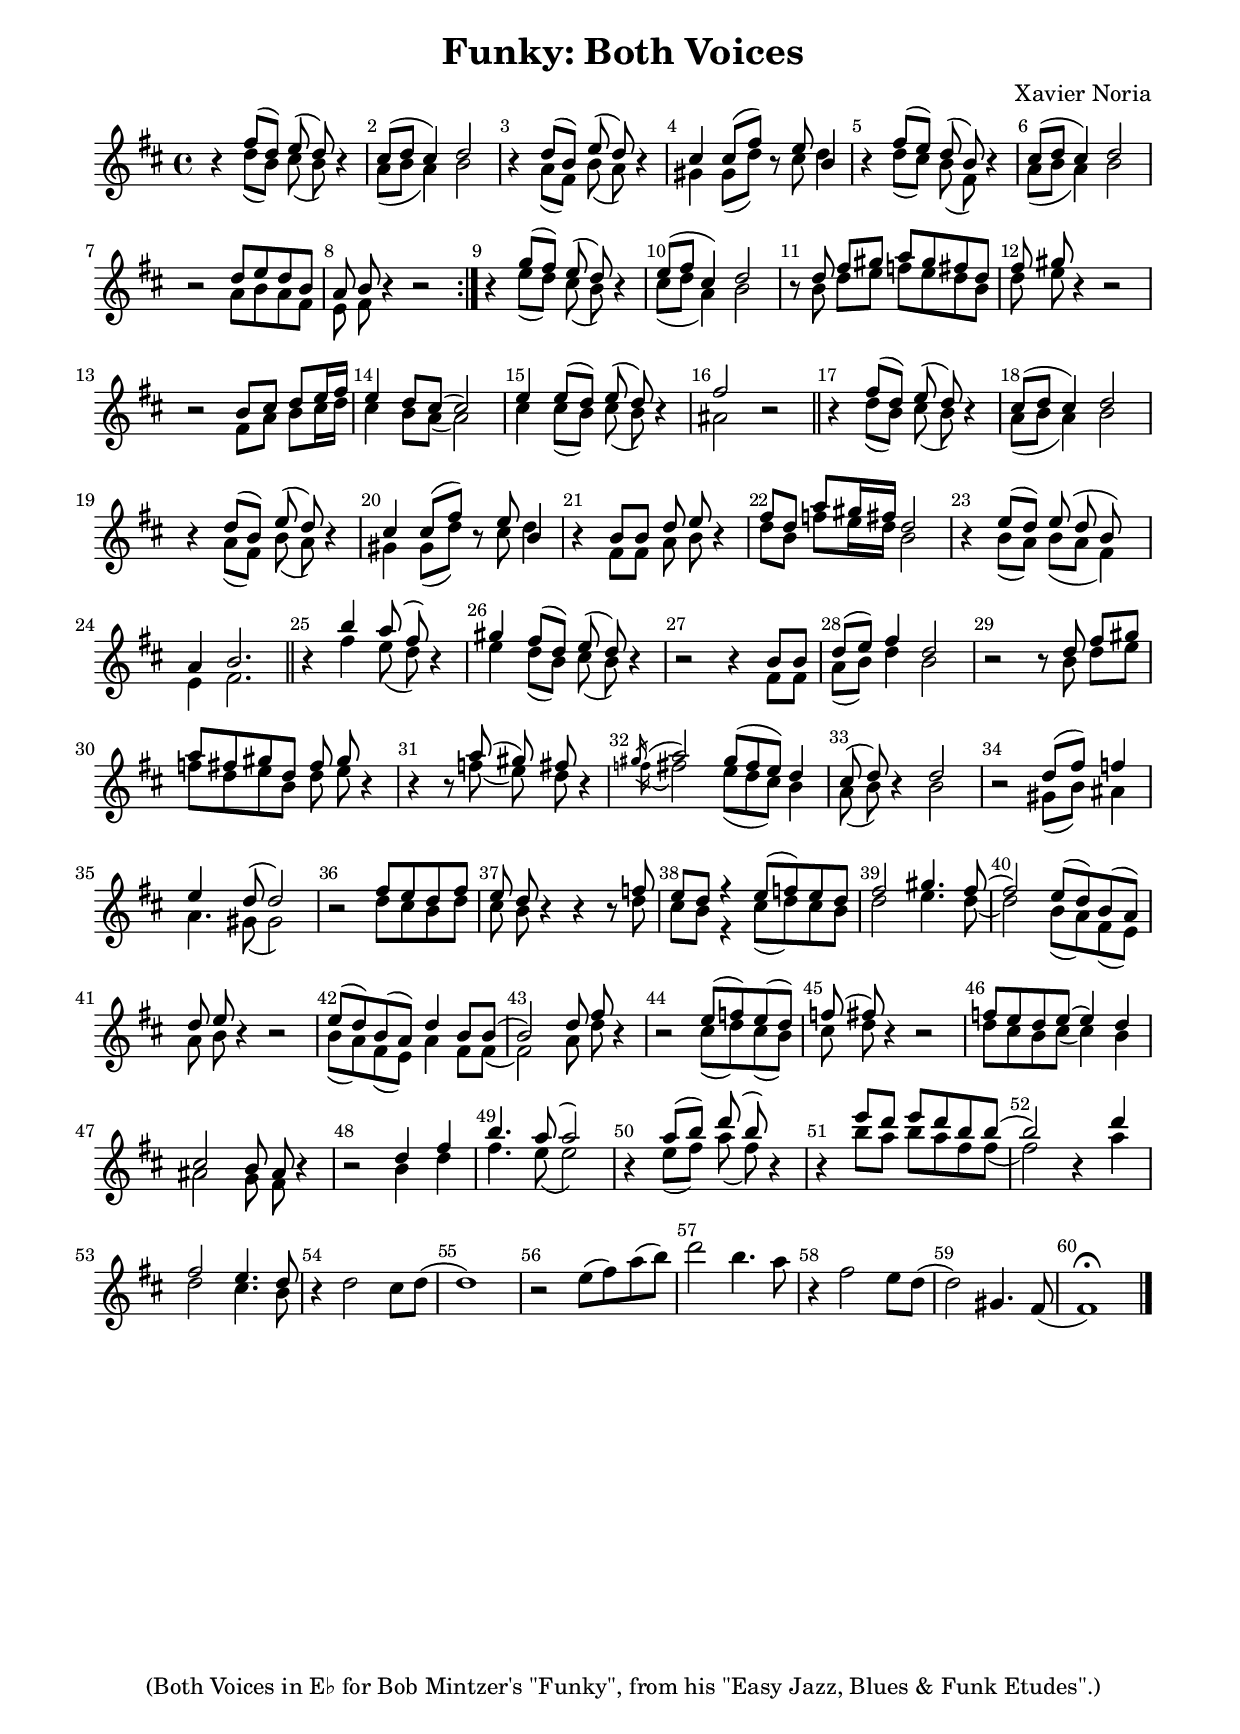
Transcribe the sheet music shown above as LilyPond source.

\version "2.16.1"

\include "../shared/common.ly"

\header {
  title    = "Funky: Both Voices"
  composer = "Xavier Noria"
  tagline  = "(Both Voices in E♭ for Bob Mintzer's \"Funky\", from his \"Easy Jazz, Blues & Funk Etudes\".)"
}

melody = \relative c'' {
  \clef treble
  \key d \major
  \time 4/4
  
  \repeat volta 2 {
    % 1
    r4 << fs8( \\ d8( >> << d8) \\ b8) >> << e8( \\ cs8( >> << d8) \\ b8) >> r4 |

    % 2
    << cs8( \\ a8( >> << d8 \\ b >> << cs4) \\ a) >> << d2 \\ b >> |

    % 3
    r4 << d8( \\ a8( >> << b8) \\ fs8) >> << e'8( \\ b8( >> << d8) \\ a) >> r4 |

    % 4
    << cs4 \\ gs4 >> << cs8( \\ gs8( >> << fs'8) \\ d8) >> r8 << e8 \\ cs8 >> << b4 \\ d4>> |

    % 5
    r4 << fs8( \\ d8( >> << e8) \\ cs8) >> << d8( \\ b8( >> << b8) \\ fs8) >> r4 |

    % 6
    << cs'8( \\ a8( >> << d8 \\ b8 >> << cs4) \\ a4) >> << d2 \\ b2 >> |

    % 7
    r2 << d8 \\ a8 >> << e'8 \\ b8 >> << d8 \\ a8 >> << b8 \\ fs8 >> |

    % 8
    << a8 \\ e8 >> << b'8 \\ fs8 >> r4 r2 |
  }

  % ---------------------------------------------------------------------------

  % 9
  r4 << g'8( \\ e8( >> << fs8) \\ d8) >> << e8( \\ cs8( >> << d8) \\ b8) >> r4 |

  % 10
  << e8( \\ cs8( >> << fs8 \\ d >> << cs4) \\ a4) >> << d2 \\ b >> |

  % 11
  r8 << d8 \\ b8 >> << fs'8[ \\ d8[ >> << gs8] \\ e8] >> << a8 \\ f8 >> << gs8 \\ e8 >> << fs8 \\ d8 >> << d8 \\ b8 >> |

  % 12
  << fs'8 \\ d8 >>  << gs8 \\ e8 >> r4 r2 |

  % 13
  r2 << b8 \\ fs8 >> << cs'8 \\ a8 >>  << d8 \\ b8 >> << e16 \\ cs16 >> << fs16 \\ d16 >> |

  % 14
  << e4 \\ cs4 >> << d8 \\ b8 >> << cs8( \\ a8( >>  << cs2) \\ a2) >> |

  % 15
  << e'4 \\ cs4 >> << e8( \\ cs8( >> << d8) \\ b8) >> << e8( \\ cs8( >> << d8) \\ b8) >> r4 |

  % 16
  << fs'2 \\ as,2 >> r2 \bar "||"

  % ---------------------------------------------------------------------------

  % 17
  r4 << fs'8( \\ d8( >> << d8) \\ b8) >> << e8( \\ cs8( >> << d8) \\ b8) >> r4 |

  % 18
  << cs8( \\ a8( >> << d8 \\ b >> << cs4) \\ a) >> << d2 \\ b >> |

  % 19
  r4 << d8( \\ a8( >> << b8) \\ fs8) >> << e'8( \\ b8( >> << d8) \\ a) >> r4 |

  % 20
  << cs4 \\ gs4 >> << cs8( \\ gs8( >> << fs'8) \\ d8) >> r8 << e8 \\ cs8 >> << b4 \\ d4>> |

  % 21d
  r4 << b8 \\ fs8 >> << b8 \\ fs8 >> << d'8 \\ a8 >>  << e'8 \\ b8 >> r4 |

  % 22
  << fs'8 \\ d8 >> << d8 \\ b8 >>  << a'8 \\ f8 >>  << gs16 \\ e16 >>  << fs16 \\ d16 >>  << d2 \\ b2 >> |

  % 23
  r4 << e8( \\ b8( >> << d8) \\ a8) >> << e'8( \\ b8( >> << d8 \\ a8 >> << b8) \\ fs4) >> |

  % 24
  << a4 \\ e4 >> << b'2. \\ fs2. >> \bar "||"

  % ---------------------------------------------------------------------------

  % 25
  r4 << b'4 \\ fs4 >> << a8( \\ e8( >> << fs8) \\ d8) >>  r4 |

  % 26
  << gs4 \\ e4 >>  << fs8( \\ d8( >> << d8) \\ b8) >>  << e8( \\ cs8( >> << d8) \\ b8) >> r4 |

  % 27
  r2 r4 << b8 \\ fs8 >> << b8 \\ fs8 >> |

  % 28
  << d'8( \\ a8( >> << e'8) \\ b8) >>  << fs'4 \\ d4 >> << d2 \\ b2 >> |

  % 29
  r2 r8 << d8 \\ b8 >> << fs'8[ \\ d8[ >> << gs8] \\ e8] >> |

  % 30
  << a8 \\ f8 >>  << fs8 \\ d8 >> << gs8 \\ e8 >>  << d8 \\ b8 >> << fs'8 \\ d8 >> << gs8 \\ e8 >> r4 |

  % 31
  r4 r8 << a8( \\ f8( >> << gs8) \\ e8) >> << fs8 \\ d8 >> r4 |

  % 32
  << \acciaccatura gs16 \\ \acciaccatura f16 >> << a2 \\ fs2 >> \times 2/3 { << gs8( \\ e8( >> << fs8 \\ d8 >> << e8) \\ cs8) >>  } << d4 \\ b4 >> |

  % 33
  << cs8( \\ a8( >> << d8) \\ b8) >> r4 << d2 \\ b2 >> |

  % 34
  r2 << d8( \\ gs,8( >> << fs'8) \\ b,8) >> << f'4 \\ as,4 >> |

  % 35
  << e'4 \\ a,4. >> << d8( \\ gs,8( >> << d'2) \\ gs,2) >> |

  % 36
  r2 << { fs'8 e8 d8 fs8 } \\ { d8 cs8 b8 d8 } >> |

  % 37
  << { e8 d8 } \\ { cs8 b8 } >> r4 r4 r8 << f'8 \\ d8 >> |

  % 38
  << { e8 d8 r4 e8( f8) e8 d8 } \\ { cs8 b8 r4 cs8( d8) cs8 b8 } >> |

  % 39
  << { fs'2 gs4. fs8( } \\ { d2 e4. d8( } >> |

  % 40
  << fs2) \\ d2) >> << { e8( d8) b8( a8) } \\ { b8( a8) fs8( e8) } >> |

  % 41
  << { d'8 e8 } \\ { a,8 b8 } >> r4 r2 |

  % 42
  << {e8( d8) b8( a8) d4 b8 b8(} \\ { b8( a8) fs8( e8) a4 fs8 fs8( } >>|

  % 43
  << {b2) d8 fs8} \\ { fs,2) a8 d8 } >> r4|

  % 44
  r2 << { e8( f8) e8( d8) } \\ { cs8( d8) cs8( b8) } >> |

  % 45
  << { f'8( fs8) } \\ { cs8 d8 } >>  r4 r2 |

  % 46
  << { f8 e8 d8 e8( e4) d4 } \\ { d8 cs8 b8 cs8( cs4) b4 } >> |

  % 47
  << { cs2 b8 as8 } \\ { as2 g8 fs8 }>> r4 |

  % 48
  r2 << { d'4 fs4 } \\ { b,4 d4 } >> |

  % 49
  << { b'4. a8( a2) } \\ { fs4. e8( e2) } >> |

  % 50
  r4 << { a8( b8) d8( b8) } \\ { e,8( fs8) a8( fs8) } >>  r4 |

  % 51
  r4 << { e'8 d8 e8 d8 b8 b8( } \\ { b8 a8 b8 a8 fs8 fs8( } >> |

  % 52
  <<  b2) \\ fs2) >> r4 << d'4 \\ a4 >> |

  % 53
  << { fs2 e4. d8 } \\ { d2 cs4. b8 } >> |

  % 54
  r4 d2 cs8 d8( |

  % 55
  d1)

  % 56
  r2 e8( fs8) a8( b8) |

  % 57
  d2 b4. a8 |

  % 58
  r4 fs2 e8 d8(

  % 59
  d2) gs,4. fs8(

  % 60
  fs1)\fermata \bar "|."
}

\score {
  { \melody }
}
